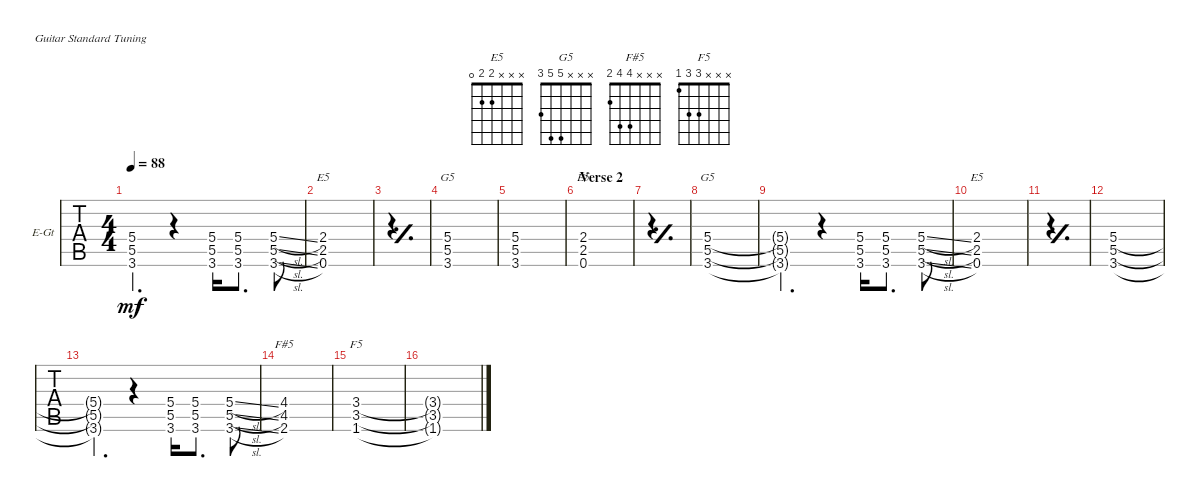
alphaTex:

\defaultSystemsLayout 4
\bracketExtendMode groupsimilarinstruments
\firstSystemTrackNameOrientation horizontal
\otherSystemsTrackNameOrientation horizontal
\track ("Guitar 2" "E-Gt") {instrument distortionguitar}
\staff {tabs}
\tuning (E4 B3 G3 D3 A2 E2)
\chord ("E5" x x x 2 2 0)
\chord ("G5" x x x 5 5 3)
\chord ("F#5" x x x 4 4 2)
\chord ("F5" x x x 3 3 1)
\ts (4 4)
\tempo 88
\clef g2
\ks c
(3.6{t} 5.5{t} 5.4{t}).4{d dy mf} r.4 (3.6 5.5 5.4).16 (3.6 5.5 5.4).8{d} (3.6{sl} 5.5{sl} 5.4{sl}).8 |
(0.6 2.5 2.4).1{ch "E5"} |
\simile simple
|
\simile none
(3.6 5.5 5.4).1{ch "G5"} |
(3.6 5.5 5.4).1 |
\section ("" "Verse 2")
(0.6 2.5 2.4).1{ch "E5"} |
\simile simple
|
\simile none
(3.6 5.5 5.4).1{ch "G5"} |
(3.6{t} 5.5{t} 5.4{t}).4{d} r.4 (3.6 5.5 5.4).16 (3.6 5.5 5.4).8{d} (3.6{sl} 5.5{sl} 5.4{sl}).8 |
(0.6 2.5 2.4).1{ch "E5"} |
\simile simple
|
\simile none
(3.6 5.5 5.4).1 |
(3.6{t} 5.5{t} 5.4{t}).4{d} r.4 (3.6 5.5 5.4).16 (3.6 5.5 5.4).8{d} (3.6{sl} 5.5{sl} 5.4{sl}).8 |
(2.6 4.5 4.4).1{ch "F#5"} |
(1.6 3.5 3.4).1{ch "F5"} |
(1.6{t} 3.5{t} 3.4{t}).1
